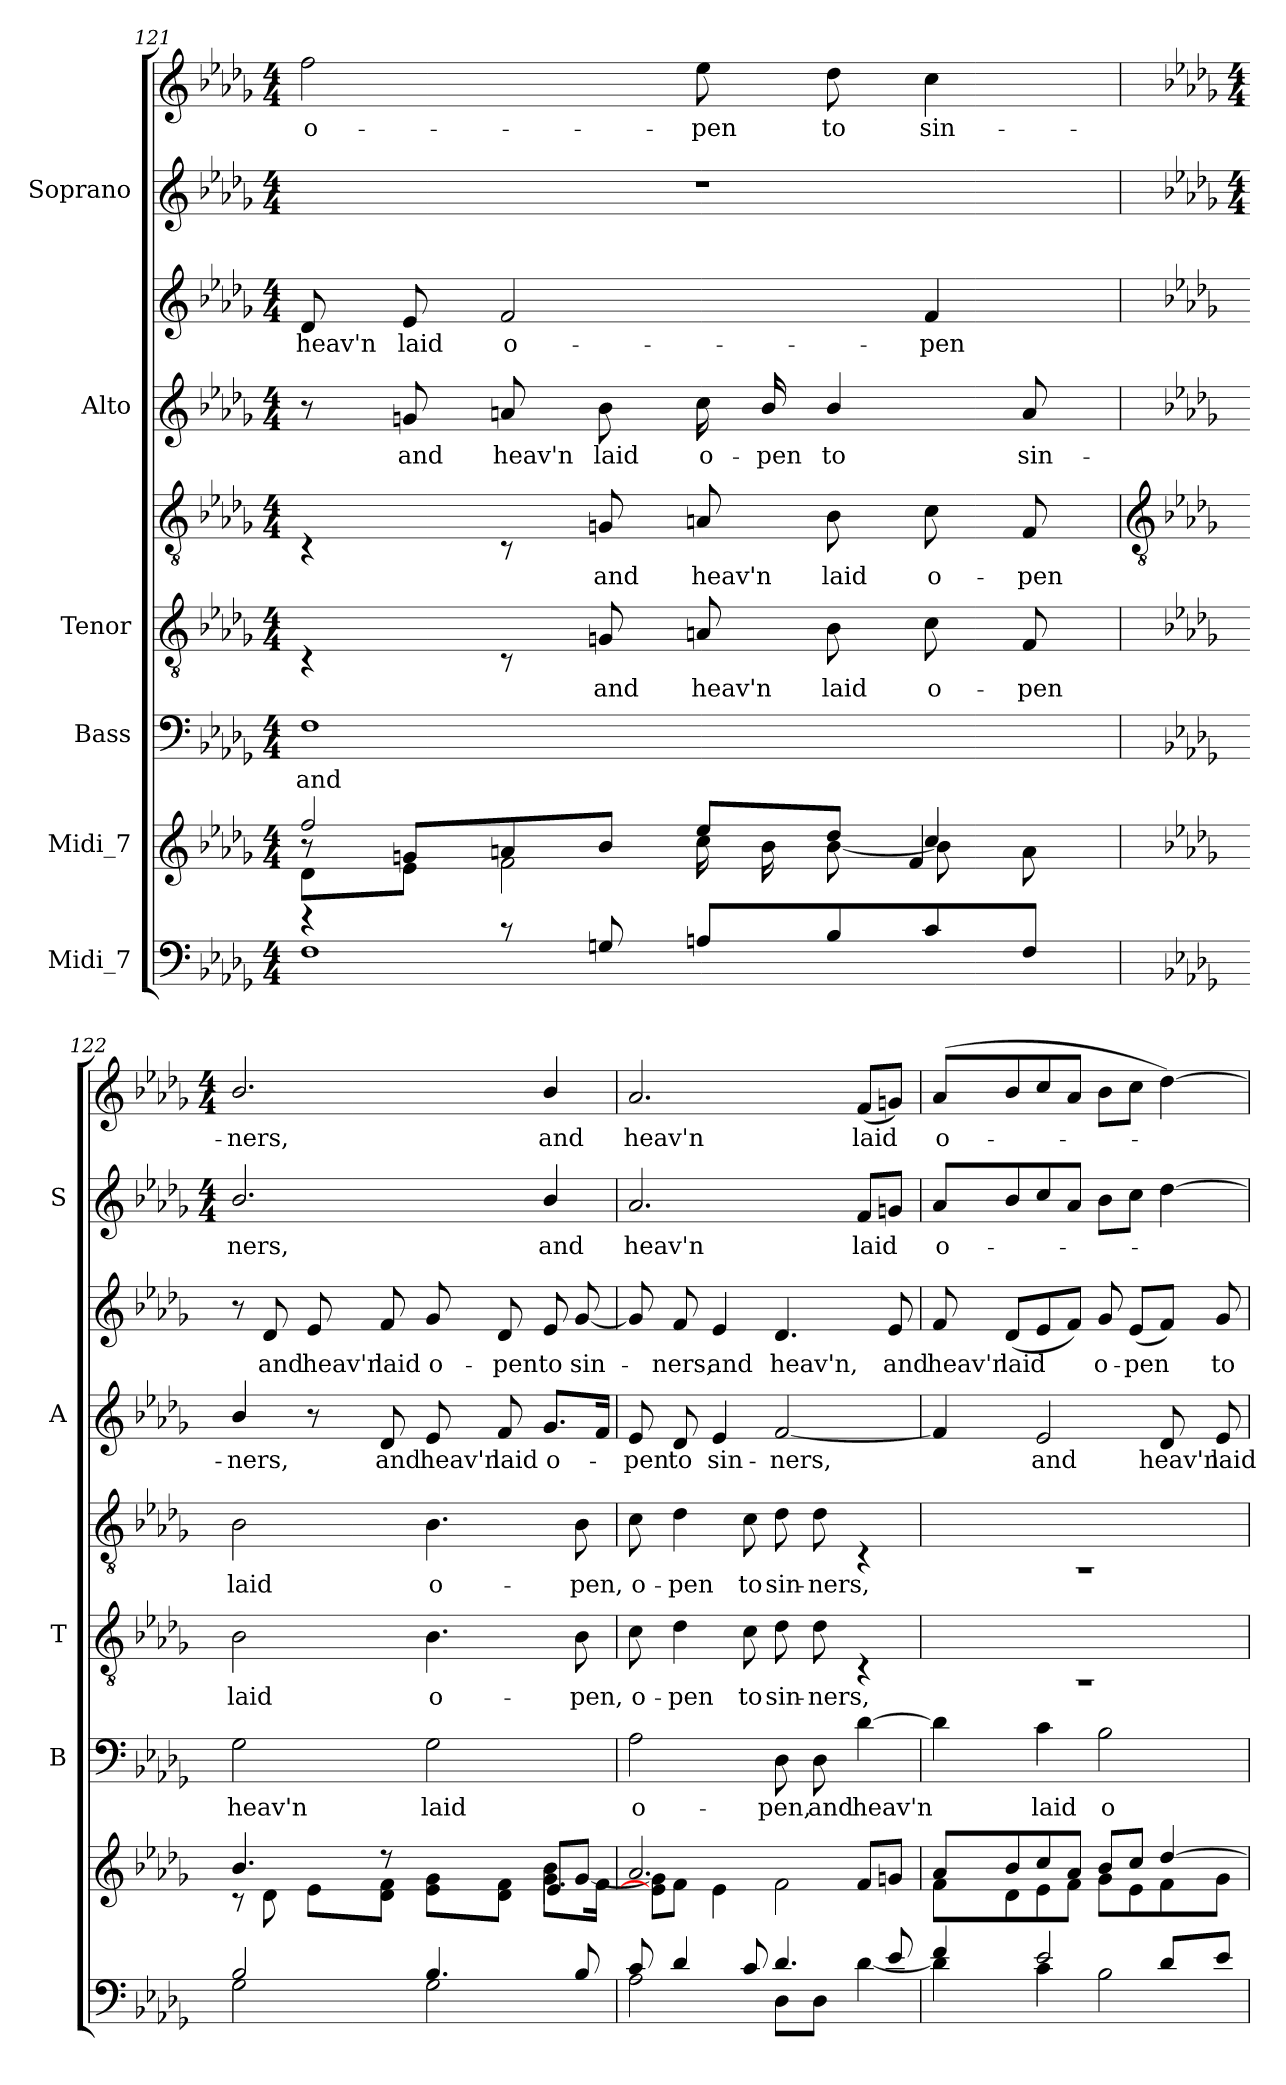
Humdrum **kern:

**kern	**kern	**kern	**text	**kern	**text	**kern	**text	**kern	**text	**kern	**text	**kern	**text	**kern	**text
*part6	*part5	*part4	*part4	*part3	*part3	*part3	*part3	*part2	*part2	*part2	*part2	*part1	*part1	*part1	*part1
*staff9	*staff8	*staff7	*staff7	*staff6	*staff6	*staff5	*staff5	*staff4	*staff4	*staff3	*staff3	*staff2	*staff2	*staff1	*staff1
*I"Midi_7	*I"Midi_7	*I"Bass	*	*I"Tenor	*	*	*	*I"Alto	*	*	*	*I"Soprano	*	*	*
*	*	*I'B	*	*I'T	*	*	*	*I'A	*	*	*	*I'S	*	*	*
*clefF4	*clefG2	*clefF4	*	*clefGv2	*	*clefGv2	*	*clefG2	*	*clefG2	*	*clefG2	*	*clefG2	*
*k[b-e-a-d-g-]	*k[b-e-a-d-g-]	*k[b-e-a-d-g-]	*	*k[b-e-a-d-g-]	*	*k[b-e-a-d-g-]	*	*k[b-e-a-d-g-]	*	*k[b-e-a-d-g-]	*	*k[b-e-a-d-g-]	*	*k[b-e-a-d-g-]	*
*D-:	*D-:	*D-:	*	*D-:	*	*D-:	*	*D-:	*	*D-:	*	*D-:	*	*D-:	*
*M4/4	*M4/4	*M4/4	*	*M4/4	*	*M4/4	*	*M4/4	*	*M4/4	*	*M4/4	*	*M4/4	*
=121	=121	=121	=121	=121	=121	=121	=121	=121	=121	=121	=121	=121	=121	=121	=121
*^	*^	*	*	*	*	*	*	*	*	*	*	*	*	*	*
*	*	*	*^	*	*	*	*	*	*	*	*	*	*	*	*	*	*
!	!	!	!	!	!	!LO:LY:b	!	!	!	!	!	!	!	!LO:LY:b	!	!	!	!LO:LY:b
4r	1F\	2ff/	8r	8d-\L	1F	and	4rBB	.	4rBB	.	8r	.	8d-	heav'n	1r	.	2ff	o-
!	!	!	!	!	!	!	!	!	!	!	!	!LO:LY:b	!	!LO:LY:b	!	!	!	!
.	.	.	8gn/L	8e-\J	.	.	.	.	.	.	8gn	and	8e-	laid	.	.	.	.
!	!	!	!	!	!	!	!	!	!	!	!	!LO:LY:b	!	!LO:LY:b	!	!	!	!
8r	.	.	8an/	2f\	.	.	8rBB	.	8rBB	.	8an	heav'n	2f	o-	.	.	.	.
!	!	!	!	!	!	!	!	!LO:LY:b	!	!LO:LY:b	!	!LO:LY:b	!	!	!	!	!	!
8Gn/	.	.	8b-/J	.	.	.	8Gn	and	8Gn	and	8b-	laid	.	.	.	.	.	.
!	!	!	!	!	!	!	!	!LO:LY:b	!	!LO:LY:b	!	!LO:LY:b	!	!	!	!	!	!LO:LY:b
8An/L	.	8ee-/L	16cc\LL	.	.	.	8An	heav'n	8An	heav'n	16cc	o-	.	.	.	.	8ee-	-pen
!	!	!	!	!	!	!	!	!	!	!	!	!LO:LY:b	!	!	!	!	!	!
.	.	.	16b-\	.	.	.	.	.	.	.	16b-/	-pen	.	.	.	.	.	.
!	!	!	!	!	!	!	!	!LO:LY:b	!	!LO:LY:b	!	!LO:LY:b	!	!	!	!	!	!LO:LY:b
8B-/	.	8dd-/J	[8b-\J	.	.	.	8B-	laid	8B-	laid	4b-/	to	.	.	.	.	8dd-	to
!	!	!	!	!	!	!	!	!LO:LY:b	!	!LO:LY:b	!	!	!	!LO:LY:b	!	!	!	!LO:LY:b
8c/	.	4cc/	8b-\L]	4f/	.	.	8c	o-	8c	o-	.	.	4f	-pen	.	.	4cc	sin-
!	!	!	!	!	!	!	!	!LO:LY:b	!	!LO:LY:b	!	!LO:LY:b	!	!	!	!	!	!
8F/J	.	.	8a\J	.	.	.	8F	-pen	8F	-pen	8a	sin-	.	.	.	.	.	.
!!LO:LB:g=z
=122	=122	=122	=122	=122	=122	=122	=122	=122	=122	=122	=122	=122	=122	=122	=122	=122	=122	=122
*	*	*	*	*	*	*	*	*	*clefGv2	*	*	*	*	*	*	*	*	*
*	*	*	*	*	*	*	*	*	*	*	*	*	*	*	*k[b-e-a-d-g-]	*	*k[b-e-a-d-g-]	*
*	*	*	*	*	*	*	*	*	*	*	*	*	*	*	*D-:	*	*D-:	*
*	*	*	*	*	*	*	*	*	*	*	*	*	*	*	*M4/4	*	*M4/4	*
!	!	!	!	!	!	!LO:LY:b	!	!LO:LY:b	!	!LO:LY:b	!	!LO:LY:b	!	!	!	!LO:LY:b	!	!LO:LY:b
2B-/	2G-\	4.b-/	8r	2ryy	2G-	heav'n	2B-	laid	2B-	laid	4b-/	ners,	8r	.	2.b-/	-ners,	2.b-/	-ners,
!	!	!	!	!	!	!	!	!	!	!	!	!	!	!LO:LY:b	!	!	!	!
.	.	.	8d-\	.	.	.	.	.	.	.	.	.	8d-	-and	.	.	.	.
!	!	!	!	!	!	!	!	!	!	!	!	!	!	!LO:LY:b	!	!	!	!
.	.	.	8e-\L	.	.	.	.	.	.	.	8r	.	8e-	heav'n	.	.	.	.
!	!	!	!	!	!	!	!	!	!	!	!	!LO:LY:b	!	!LO:LY:b	!	!	!	!
.	.	8r	8d-\ 8f\J	.	.	.	.	.	.	.	8d-	and	8f	laid	.	.	.	.
!	!	!	!	!	!	!LO:LY:b	!	!LO:LY:b	!	!LO:LY:b	!	!LO:LY:b	!	!LO:LY:b	!	!	!	!
4.B-/	2G-\	4ryy	8e-\ 8g-\L	4ryy	2G-	laid	4.B-	o-	4.B-	o-	8e-	heav'n	8g-	o-	.	.	.	.
!	!	!	!	!	!	!	!	!	!	!	!	!LO:LY:b	!	!LO:LY:b	!	!	!	!
.	.	.	8d-\ 8f\J	.	.	.	.	.	.	.	8f	laid	8d-	-pen	.	.	.	.
!	!	!	!	!	!	!	!	!	!	!	!	!LO:LY:b	!	!LO:LY:b	!	!LO:LY:b	!	!LO:LY:b
.	.	4b-\	8e-/L	8.g-\L	.	.	.	.	.	.	8.g-L	o-	8e-	to	4b-/	and	4b-/	and
!	!	!	!	!	!	!	!	!LO:LY:b	!	!LO:LY:b	!	!	!	!LO:LY:b	!	!	!	!
8B-/	.	.	[8g-/J	.	.	.	8B-	-pen,	8B-	-pen,	.	.	[8g-	sin-	.	.	.	.
.	.	.	.	16f\J	.	.	.	.	.	.	16fJ	.	.	.	.	.	.	.
=123	=123	=123	=123	=123	=123	=123	=123	=123	=123	=123	=123	=123	=123	=123	=123	=123	=123	=123
!	!	!	!	!	!	!LO:LY:b	!	!LO:LY:b	!	!LO:LY:b	!	!LO:LY:b	!	!	!	!LO:LY:b	!	!LO:LY:b
8c/	2A-\	2.a-/	8e-\] 8g-\]L	1ryy	2A-	o-	8c	o-	8c	o-	8e-	pen	8g-]	.	2.a-	heav'n	2.a-	heav'n
!	!	!	!	!	!	!	!	!LO:LY:b	!	!LO:LY:b	!	!LO:LY:b	!	!LO:LY:b	!	!	!	!
4d-/	.	.	8f\J	.	.	.	4d-	-pen	4d-	-pen	8d-	to	8f	ners,	.	.	.	.
!	!	!	!	!	!	!	!	!	!	!	!	!LO:LY:b	!	!LO:LY:b	!	!	!	!
.	.	.	4e-\	.	.	.	.	.	.	.	4e-	sin-	4e-	and	.	.	.	.
!	!	!	!	!	!	!	!	!LO:LY:b	!	!LO:LY:b	!	!	!	!	!	!	!	!
8c/	.	.	.	.	.	.	8c	to	8c	to	.	.	.	.	.	.	.	.
!	!	!	!	!	!	!LO:LY:b	!	!LO:LY:b	!	!LO:LY:b	!	!LO:LY:b	!	!LO:LY:b	!	!	!	!
4.d-/	8D-\L	.	2f\	.	8D-	-pen,	8d-	sin-	8d-	sin-	[2f	-ners,	4.d-	heav'n,	.	.	.	.
!	!	!	!	!	!	!LO:LY:b	!	!LO:LY:b	!	!LO:LY:b	!	!	!	!	!	!	!	!
.	8D-\J	.	.	.	8D-	and	8d-	-ners,	8d-	-ners,	.	.	.	.	.	.	.	.
!	!	!	!	!	!	!LO:LY:b	!	!	!	!	!	!	!	!	!	!LO:LY:b	!	!LO:LY:b
.	[4d-\	8f/L	.	.	[4d-	heav'n	4rBB	.	4rBB	.	.	.	.	.	8fL	laid	(<8fL	laid
!	!	!	!	!	!	!	!	!	!	!	!	!	!	!LO:LY:b	!	!	!	!
8e-/	.	8gn/J	.	.	.	.	.	.	.	.	.	.	8e-	and	8gnJ	.	8gnJ)	.
=124	=124	=124	=124	=124	=124	=124	=124	=124	=124	=124	=124	=124	=124	=124	=124	=124	=124	=124
!	!	!	!	!	!	!	!	!	!	!	!	!	!	!LO:LY:b	!	!LO:LY:b	!	!LO:LY:b
4f/	4d-\]	8a-/L	8f\L	1ryy	4d-]	.	1rBB	.	1rBB	.	4f]	.	8f	heav'n	8a-/L	o-	(>8a-/L	o-
!	!	!	!	!	!	!	!	!	!	!	!	!	!	!LO:LY:b	!	!	!	!
.	.	8b-/	8d-\	.	.	.	.	.	.	.	.	.	(<8d-L	laid	8b-/	.	8b-/	.
!	!	!	!	!	!	!LO:LY:b	!	!	!	!	!	!LO:LY:b	!	!	!	!	!	!
2e-/	4c\	8cc/	8e-\	.	4c	laid	.	.	.	.	2e-	and	8e-	.	8cc/	.	8cc/	.
.	.	8a-/J	8f\J	.	.	.	.	.	.	.	.	.	8fJ)	.	8a-/J	.	8a-/J	.
!	!	!	!	!	!	!LO:LY:b	!	!	!	!	!	!	!	!LO:LY:b	!	!	!	!
.	2B-\	8b-/L	8g-\L	.	2B-	o-	.	.	.	.	.	.	8g-	o-	8b-L	.	8b-L	.
!	!	!	!	!	!	!	!	!	!	!	!	!	!	!LO:LY:b	!	!	!	!
.	.	8cc/J	8e-\	.	.	.	.	.	.	.	.	.	(<8e-L	-pen	8ccJ	.	8ccJ	.
!	!	!	!	!	!	!	!	!	!	!	!	!LO:LY:b	!	!	!	!	!	!
8d-/L	.	[4dd-/	8f\	.	.	.	.	.	.	.	8d-	heav'n	8fJ)	.	[4dd-	.	[4dd-)	.
!	!	!	!	!	!	!	!	!	!	!	!	!LO:LY:b	!	!LO:LY:b	!	!	!	!
8e-/J	.	.	8g-\J	.	.	.	.	.	.	.	8e-	laid	8g-	to	.	.	.	.
*v	*v	*	*	*	*	*	*	*	*	*	*	*	*	*	*	*	*	*
*	*v	*v	*v	*	*	*	*	*	*	*	*	*	*	*	*	*	*
=	=	=	=	=	=	=	=	=	=	=	=	=	=	=	=
*-	*-	*-	*-	*-	*-	*-	*-	*-	*-	*-	*-	*-	*-	*-	*-
